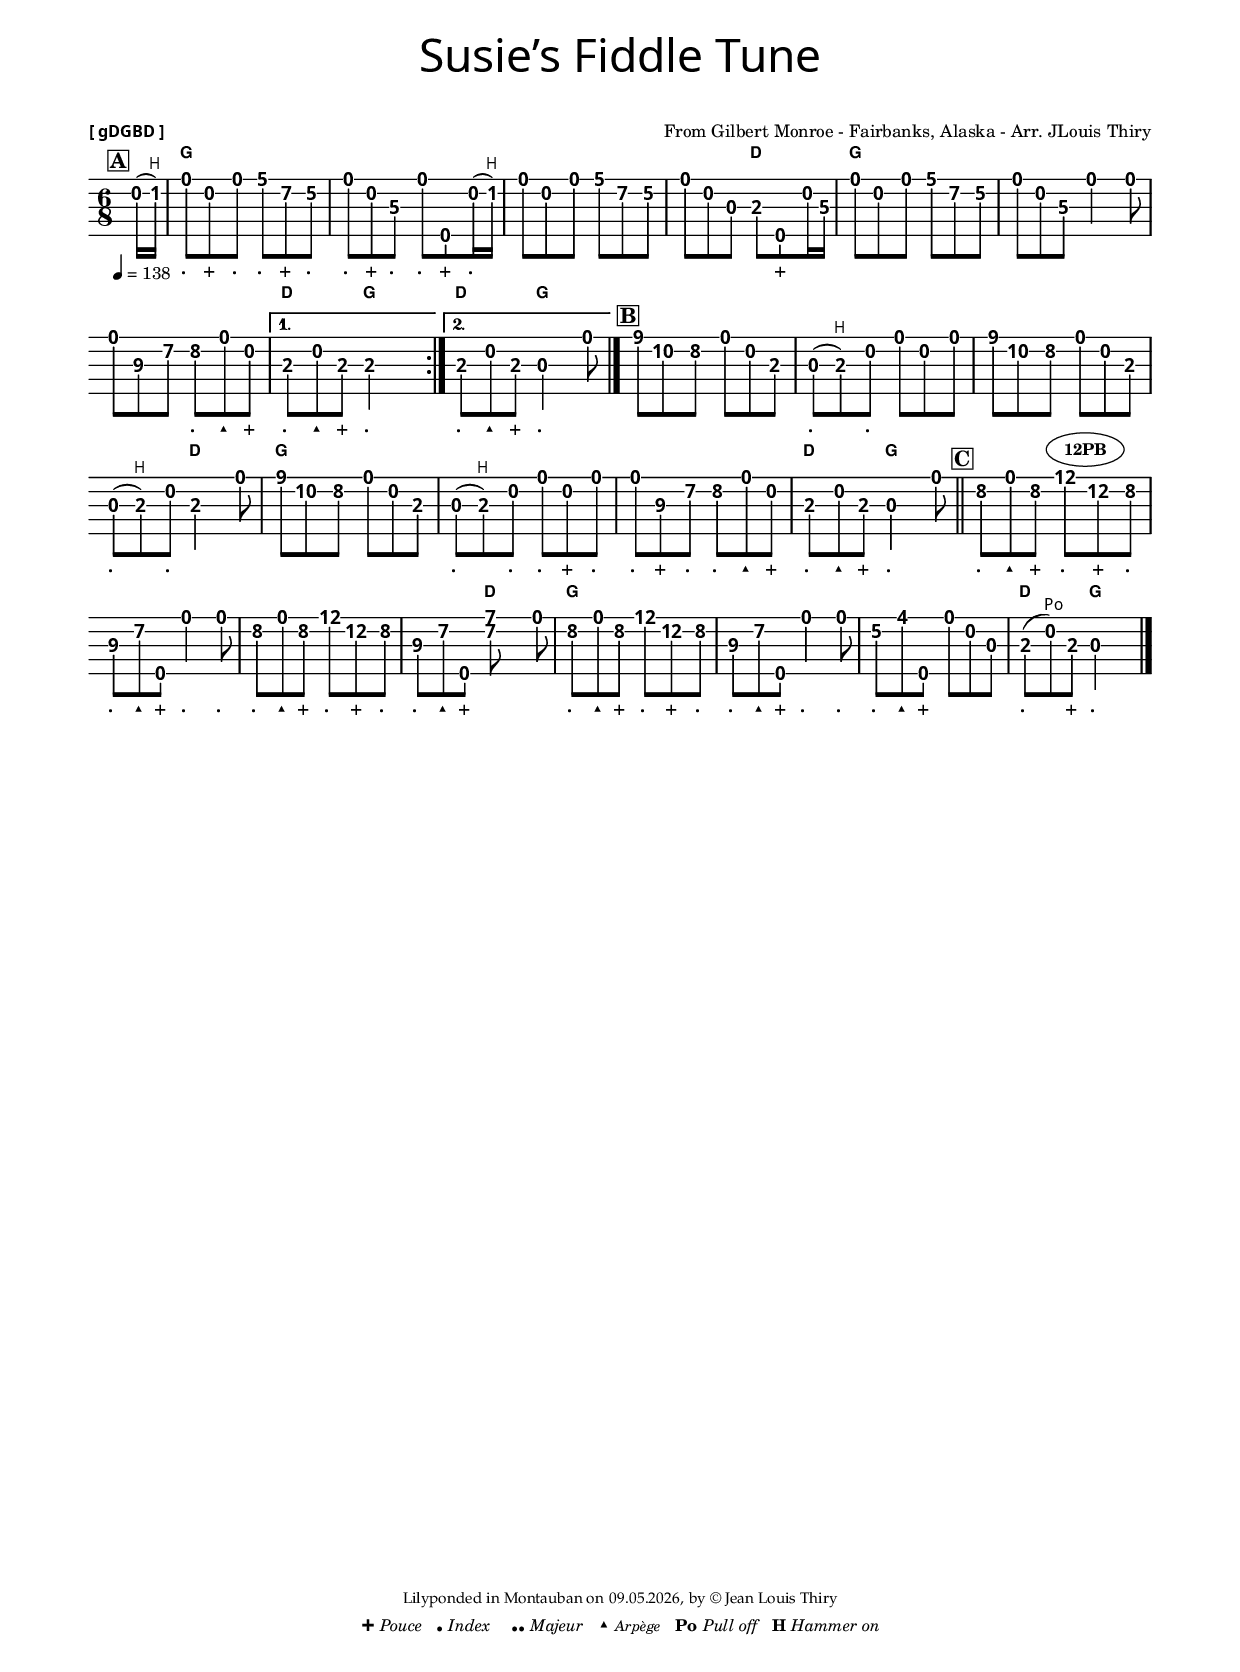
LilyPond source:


\version "2.18.2"

\header {
  title =  \markup {  \override #'(font-name . "Copperplate") \fontsize # 3 \bold"Susie’s Fiddle Tune"}
  subtitle =  \markup { \roman \fontsize #-1.5  " "}
  poet = \markup \center-column{
    \line {   \override #'(font-name . "Gill Sans Bold ") \tiny \bold "[ gDGBD ]"}
  }

  composer =  \markup {\right-align \fontsize # -1.5 "From Gilbert Monroe - Fairbanks, Alaska - Arr. JLouis Thiry"}
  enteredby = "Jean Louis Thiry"
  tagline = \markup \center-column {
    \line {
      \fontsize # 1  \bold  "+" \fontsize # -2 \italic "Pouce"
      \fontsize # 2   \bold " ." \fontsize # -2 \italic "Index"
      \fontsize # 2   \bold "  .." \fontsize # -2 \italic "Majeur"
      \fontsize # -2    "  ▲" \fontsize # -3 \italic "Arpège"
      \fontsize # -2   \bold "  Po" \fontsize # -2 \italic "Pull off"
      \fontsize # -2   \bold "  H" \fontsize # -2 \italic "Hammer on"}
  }
  % copyright = \markup \center-column {  \fontsize #-3  \italic  "Copyright reserved by the composer" }
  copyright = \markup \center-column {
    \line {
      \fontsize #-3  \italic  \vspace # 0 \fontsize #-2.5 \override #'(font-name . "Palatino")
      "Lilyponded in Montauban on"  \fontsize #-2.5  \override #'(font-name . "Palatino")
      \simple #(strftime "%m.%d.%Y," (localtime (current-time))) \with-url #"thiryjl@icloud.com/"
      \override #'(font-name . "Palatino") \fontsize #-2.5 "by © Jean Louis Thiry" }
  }
}

\paper {
  #(set-paper-size "a4")
  #(include-special-characters)
  top-markup-spacing #'basic-distance = #0
  markup-system-spacing.basic-distance  = #18			%espace entre titre et partition
  top-system-spacing.basic-distance = #5
  system-system-spacing.basic-distance  = #15
  last-bottom-spacing.basic-distance = #20
  two-sided = ##t
 outer-margin = 1.5\cm			% For even total pages = 0.5, otherwise 0.7
  inner-margin  = 1.5\cm			% For even total pages = 0.7, otherwise 0.5
  top-margin = 1.5\cm
  bottom-margin = 1\cm
  ragged-last-bottom = ##t		% False = evenly spread over pages;  True = compact with trailing white space
  evenHeaderMarkup = \markup {
    \fill-line {
      \on-the-fly #print-page-number-check-first {
        \fromproperty #'header:title
        \fromproperty #'page:page-number-string
        \fromproperty #'header:instrument
      }
    }
  }
  oddHeaderMarkup = \evenHeaderMarkup
}


% /////////////////////////// Macros ////////////////////////////////////////////////////////////////////

ffz = #(make-dynamic-script "ffz")
mf-f = #(make-dynamic-script "mf-f")
fz = #(make-dynamic-script "fz")
p-f = #(make-dynamic-script "p-f")
sl = \glissando  ^\markup {\italic \fontsize #-1 "slide"}
% \tweak Stem.length  #3					%pour les hampes sur la 4° corde

A =   \mark \markup { \left-align \hspace #2 \fontsize #-1.75 \box \bold A}
B =   \mark \markup {      \hspace # 3  \fontsize #-1.75 \box \bold  "B" }
C =   \mark \markup { \hspace # 0.5 \fontsize #-1.75 \box \bold C }
PB =  \mark \markup { \raise #2  \hspace #0 \bold \tiny  \ellipse {   \pad-markup #.5 { 12PB }}  }


% /////////////////////////// Doigtés ////////////////////////////////////////////////////////////////////

#(define RH rightHandFinger)		% -\RH #1,2,3 - allows right hand notation			% Slide
sfor = \set fingeringOrientations = #'(right)
sfo = \set fingeringOrientations = #'(left)

T = _\markup  \center-column {  \vspace #1.2 \normal-text  \center-align  "+"}
I = _\markup  \center-column { \vspace #1.1  \huge \center-align "."}
M = _\markup  \center-column {  \vspace #1 \center-align  \huge  ".."}

TI = \I \T
TM = \M \T
IM = \M \I
TIM = \M \I \T
TTIM = \M \I \T \T
S = _\markup \column {    \center-align \vspace #1.2  \fontsize #-2.5   "▲"}
TR = -\tweak #'style #'trill \glissando
ARP = \tweak #'style #'dashed-line \glissando
PO 	= ^\markup  \column { \left-align  \vspace #1.2  \override #'(font-name . "sans") \normal-text \fontsize #-2.5    "Po"  }
H 	= ^\markup  \column { \left-align  \vspace #1.2  \override #'(font-name . "sans") \normal-text \fontsize #-2.5    "H"    }

% /////////////////////////// Global settings ///////////////////////////////////////////////////////////////
global = {
  \override Staff.TabNoteHead.font-name = #"Trebuchet MS Bold"		% Police tablature
  \override Staff.TabNoteHead.font-size = # -.75
  \time6/8					% Time Signature
  \key g \major					% Key
  \partial 8
 \override TupletBracket.bracket-visibility = ##t
  \tupletUp  \sfo						% orientation des numéros de doigts
  %\clef "treble_8"
}

% ///////////////////////////  Chords go here /////////////////////////////////////////////////////////////////
chordlist = \chordmode {


  \override ChordNames.ChordName.font-size = #-2
  \override ChordName #'font-series = #'bold
  \set chordChanges = ##t
s8
g4.*7
d4.
g4.*6
d4.	g
d4.	g

g4.*7	d4.
g4.*6
d4.	g4.*8
d4.
g4.*6
d4.	g
}
% ///////////////////////////  Notes go here /////////////////////////////////////////////////////////////////
melody =  \relative c' {
\override Score.MetronomeMark.direction = #DOWN
\override Score.VoltaBracket #'edge-height = #'(2.0 . 0)
    \override Score.VoltaBracketSpanner #'Y-extent = #'(0 . 0)
\override Score.VoltaBracketSpanner #'padding = #0  % Default = 1.0
\tempo 4 = 138
\time 6/8
\key g \major
 \repeat volta 2{
 \partial  8*1 \A b16\2( c\2\H) | % 1

 d8\I b\2\T d\I g\I fis\2\T e\2\I | % 2
 d8\I b\2\T c\3\I d8\I g\5\T b,16\2\I( c\2\H) | % 3
 d8 b \2 d g fis \2 e \2 | % 4
 d8 b \2 g \3 a8\3 g'\5\T b,16 \2 c \3 | % 5
 d8  b \2 d g fis \2 e \2 | % 6
 d8 b \2 c \3 d4 d8 | % 7
 d8 e \3 fis \2 g\2\I d\S b\2\T | } % 8
 \alternative {
   { a8\3\I  b\2\S a\3\T a4\3\I  s8 | } % 9
   { a8\3\I  b\2\S a\3\T g4\3\I  d'8 \bar "|." |} % 10
   }
{ \B
  b'8 a \2 g \2 d b \2 a \3 | % 11
 g8\3\I (a\3\H) b\2\I d b \2 d | % 12
 b'8 a \2 g \2 d b \2 a \3 | % 13
 g8\3\I (a\3\H) b\2\I a4 \3  d8 | % 14
 b'8  a \2 g \2 d b \2 a \3 | % 15
 g8\3\I (a\3\H) b\2\I d\I b\2\T d\I | % 16
 d8\I e\3\T fis\2\I g\2\I d\S b\2\T | % 17
 a8\3\I  b\2\S a\3\T g4\3\I  d'8 \bar  "||" % 18
 \C
 g8\2\I d\S g\2\T  d'\I \PB b\2\T g\2\I | % 19
 e8\3\I fis\2\S g\5\T d4\I d8\I   % 20
 g8\2\I d\S g\2\T d'\I  b\2\T g\2\I  | % 21
 e8\3\I fis\2\S g\5\T <fis \2 a>  s d | % 22
 g8\2\I  d\S g\2\T d'\I  b\2\T  g\2\I   | % 23
 e8\3\I fis\2\S g\5\T d4\I d8\I  | % 24
 e8\2\I fis\S g\5\T d b \2 g \3 | % 25
 a8\3\I ( b\2\PO) a\3\T g4\3\I  s8 \bar "|." | % 26
 }
}


% /////////////////////////// The score /////////////////////////////////////////////////////////////////
\score {
  \new StaffGroup = "tab with traditional"
  <<
    \chords  {
      \override VerticalAxisGroup.
      nonstaff-relatedstaff-spacing.padding = #1.5
      \override VerticalAxisGroup.
      nonstaff-unrelatedstaff-spacing.padding = #1


      \set chordChanges = ##t						% Only print chord when it changes.
      \chordlist									% Chords
    }
    %\set StaffGroup.instrumentName = "Banjo"
    % \override StaffGroup.SystemStartBracket.collapse-height = #1
    % adds bracket even for single bar
    %\override Score.SystemStartBar.collapse-height = #1
    % add start bar even for single bar


    % /////////////////////////// Comment out from here to >> to remove traditional notation.////////////////////

    %      \new Staff = "banjo traditional"
    % <<
    %      \set Staff.midiInstrument = #"banjo"
    %      \set strokeFingerOrientations = #'(down)
    %     {
    %      \accidentalStyle forget
    %      \compressFullBarRests		% Multi bars rest compressed to one bar.
    %      \stemUp 					% Stems are all up on traditional notation.
    %      \clef "treble_8"				% G-clef dropped by one octave
    %      \global					% global variables
    %      \melody					% Music
    %     }
    % >>

    % /////////////////////////// Comment out from here to >> to remove tablature notation.////////////////////

    \new TabStaff \with { \consists "Volta_engraver" } %= "banjo tab"

    <<
      \set TabStaff.tablatureFormat = #fret-number-tablature-format-banjo
      \set TabStaff.stringTunings = \stringTuning <  g' d g b d' >
      \set Staff.midiInstrument = #"banjo"

      % \set strokeFingerOrientations = #'(down)		% SFO
      %\set TabStaff.minimumFret = #0				% This allows capoing
      \override Staff.Clef.stencil = ##f
      \override Stem.length = # 5
      \override Beam.damping = # +inf.0  				% makes all beams level
      \override Beam.positions = #'(-3.5 . -3.5)

      {
        \compressFullBarRests						% Multi bars rest compressed to one bar.
        \tabFullNotation 							% Tab gets stems and rests
        \stemDown								% Stems are all down on tablature
        \global									% global variables
        \melody									% Music
      }
    >>
  >>

  \layout {
    indent = #0
    \override Score.MetronomeMark.self-alignment-X = #-1.5
    \override Score.MetronomeMark.padding = #2
    \override Score.MetronomeMark.font-size = #-1.5
    \context {
      \Score
      \remove "Bar_number_engraver"
       \remove "Volta_engraver"
    }


    \context {
      \Score
      % Remove string numbers (as tablature includes that inforamtion.
      % \override StringNumber.transparent = ##t
      % set right hand digit names
      % \override StrokeFinger.digit-names = ##("t" "i" "m" "" "")
      % Adjust the final number below to change spacing between notes.
      % 32 means smallest note is assumed to be a 32nd note.
      % \override SpacingSpanner.common-shortest-duration = #(ly:make-moment 1/32)
    }
  }
  \midi {  }									% Produce a midi file of the music.
}

#(set-global-staff-size 18)
